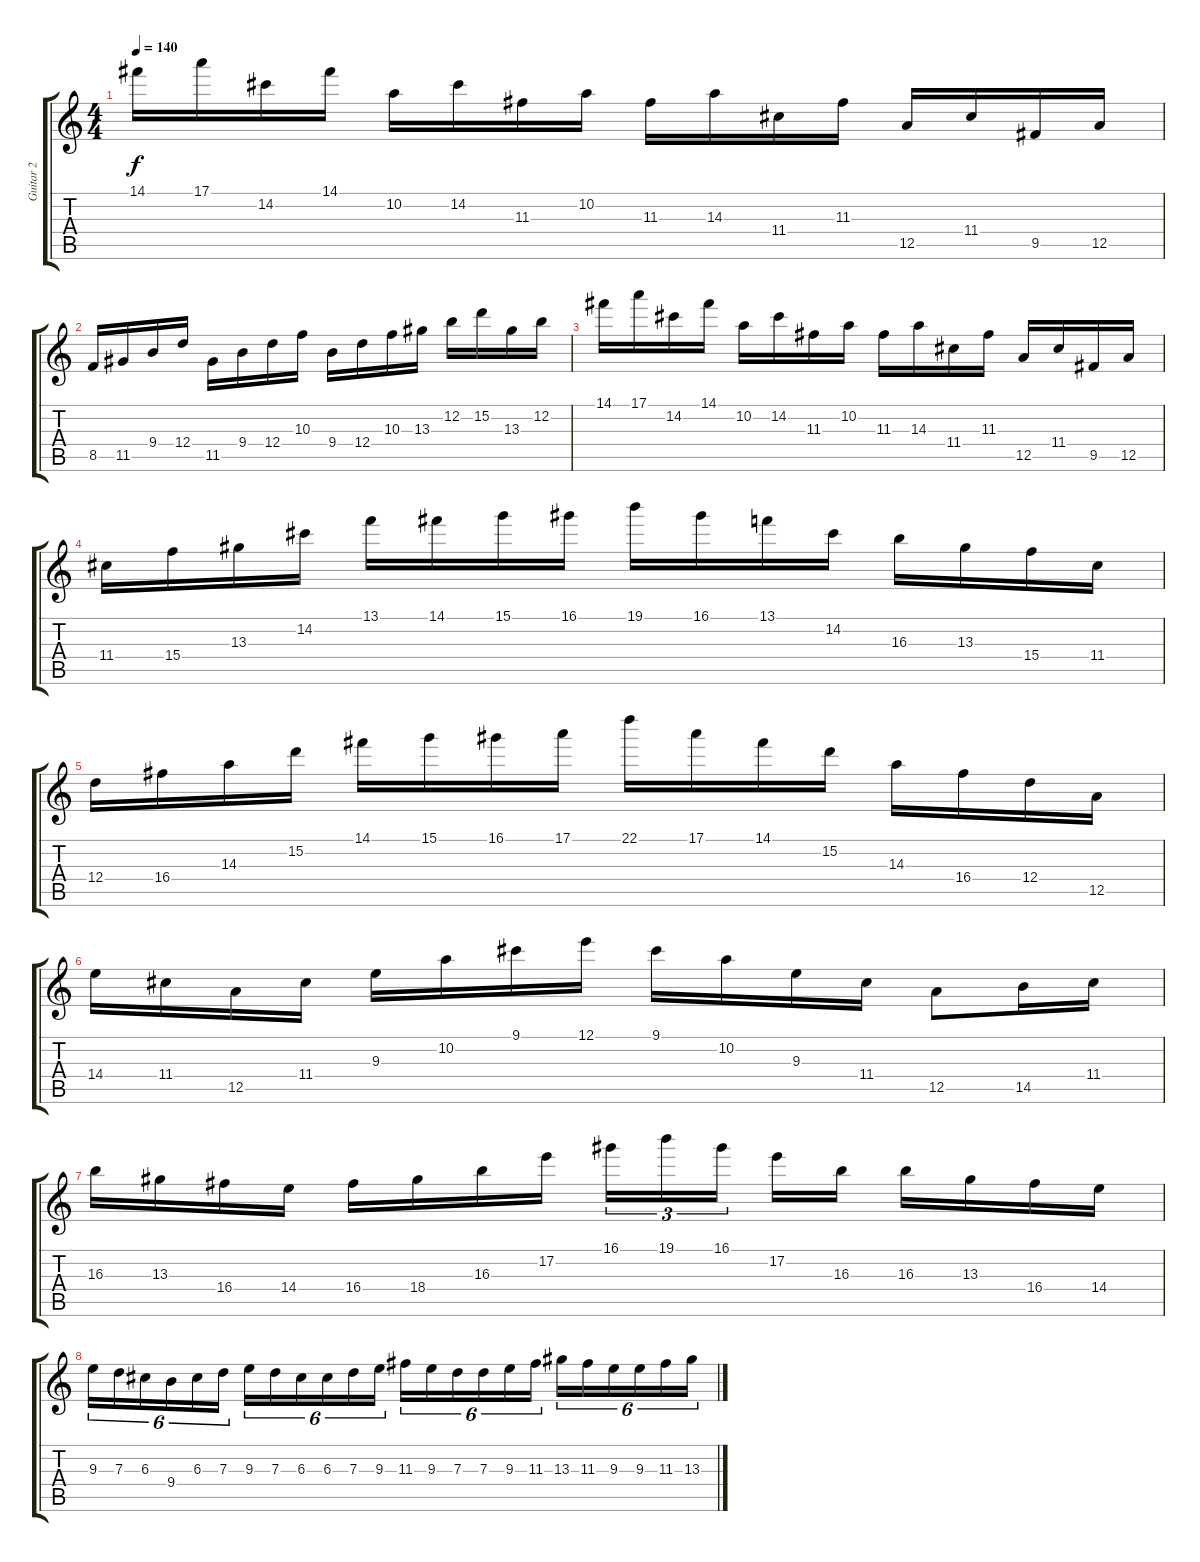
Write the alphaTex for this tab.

\track ("Guitar 2" "Guitar 2") {instrument distortionguitar}
\staff {score tabs}
\tuning (E4 B3 G3 D3 A2 E2) {hide}
\ts (4 4)
\tempo 140
\clef g2
\ks c
14.1.16{dy f} 17.1.16 14.2.16 14.1.16 10.2.16 14.2.16 11.3.16 10.2.16 11.3.16 14.3.16 11.4.16 11.3.16 12.5.16 11.4.16 9.5.16 12.5.16 |
8.5.16 11.5.16 9.4.16 12.4.16 11.5.16 9.4.16 12.4.16 10.3.16 9.4.16 12.4.16 10.3.16 13.3.16 12.2.16 15.2.16 13.3.16 12.2.16 |
14.1.16 17.1.16 14.2.16 14.1.16 10.2.16 14.2.16 11.3.16 10.2.16 11.3.16 14.3.16 11.4.16 11.3.16 12.5.16 11.4.16 9.5.16 12.5.16 |
11.4.16 15.4.16 13.3.16 14.2.16 13.1.16 14.1.16 15.1.16 16.1.16 19.1.16 16.1.16 13.1.16 14.2.16 16.3.16 13.3.16 15.4.16 11.4.16 |
12.4.16 16.4.16 14.3.16 15.2.16 14.1.16 15.1.16 16.1.16 17.1.16 22.1.16 17.1.16 14.1.16 15.2.16 14.3.16 16.4.16 12.4.16 12.5.16 |
14.4.16 11.4.16 12.5.16 11.4.16 9.3.16 10.2.16 9.1.16 12.1.16 9.1.16 10.2.16 9.3.16 11.4.16 12.5.8 14.5.16 11.4.16 |
16.3.16 13.3.16 16.4.16 14.4.16 16.4.16 18.4.16 16.3.16 17.2.16 16.1.16{tu (3 2)} 19.1.16{tu (3 2)} 16.1.16{tu (3 2)} 17.2.16 16.3.16 16.3.16 13.3.16 16.4.16 14.4.16 |
9.3.16{tu (6 4)} 7.3.16{tu (6 4)} 6.3.16{tu (6 4)} 9.4.16{tu (6 4)} 6.3.16{tu (6 4)} 7.3.16{tu (6 4)} 9.3.16{tu (6 4)} 7.3.16{tu (6 4)} 6.3.16{tu (6 4)} 6.3.16{tu (6 4)} 7.3.16{tu (6 4)} 9.3.16{tu (6 4)} 11.3.16{tu (6 4)} 9.3.16{tu (6 4)} 7.3.16{tu (6 4)} 7.3.16{tu (6 4)} 9.3.16{tu (6 4)} 11.3.16{tu (6 4)} 13.3.16{tu (6 4)} 11.3.16{tu (6 4)} 9.3.16{tu (6 4)} 9.3.16{tu (6 4)} 11.3.16{tu (6 4)} 13.3.16{tu (6 4)}
